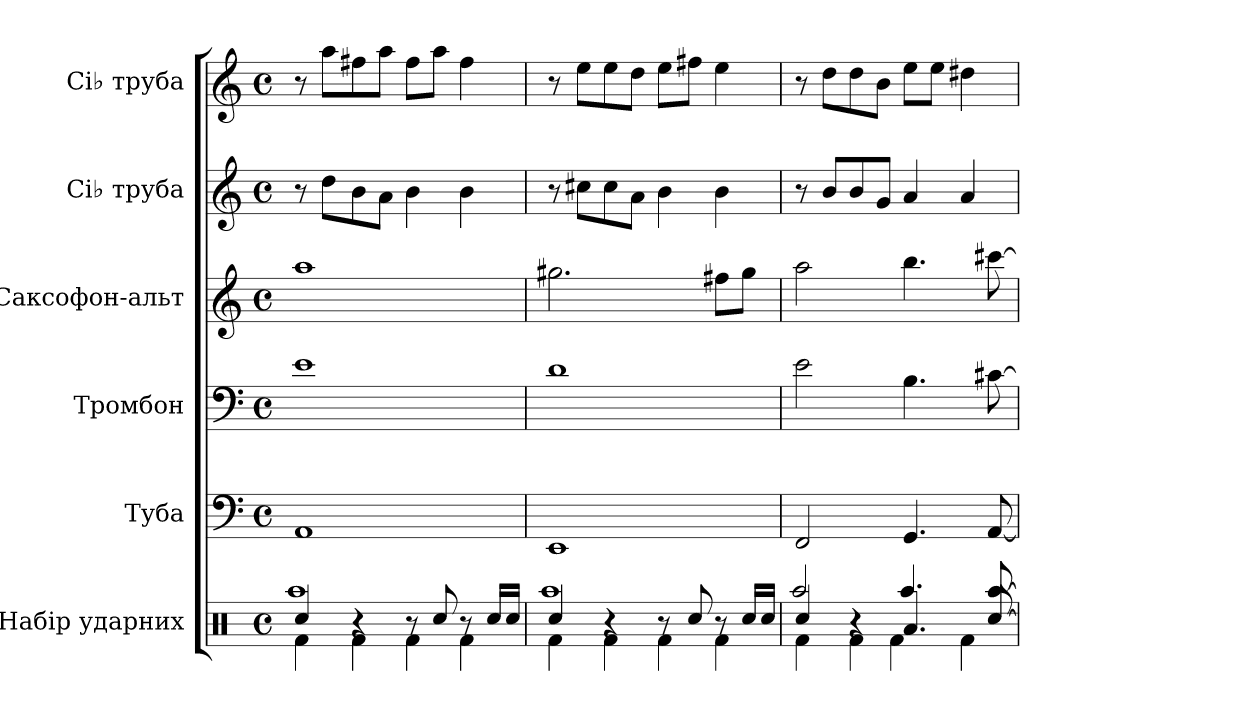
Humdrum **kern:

**kern	**kern	**kern	**kern	**kern	**kern
*part6	*part5	*part4	*part3	*part2	*part1
*staff6	*staff5	*staff4	*staff3	*staff2	*staff1
*I"Набір ударних	*I"Туба	*I"Тромбон	*I"Саксофон-альт	*I"Сі♭ труба	*I"Сі♭ труба
*clefX	*clefF4	*clefF4	*clefG2	*clefG2	*clefG2
*	*	*	*ITrd5c9	*ITrd1c2	*ITrd1c2
*k[]	*k[]	*k[]	*k[b-e-a-]	*k[b-e-]	*k[b-e-]
*M4/4	*M4/4	*M4/4	*M4/4	*M4/4	*M4/4
*met(c)	*met(c)	*met(c)	*met(c)	*met(c)	*met(c)
=1	=1	=1	=1	=1	=1
*^	*	*	*	*	*
*	*^	*	*	*	*	*
4Rcc/	4Rf\	1Raa	1AA	1e	1cc	8r	8r
.	.	.	.	.	.	8cc\L	8gg\L
4r	4Rf\	.	.	.	.	8a\	8een\
.	.	.	.	.	.	8g\J	8gg\J
8r	4Rf\	.	.	.	.	4a\	8ee\L
8Rcc/	.	.	.	.	.	.	8gg\J
8r	4Rf\	.	.	.	.	4a\	4ee\
16Rcc/LL	.	.	.	.	.	.	.
16Rcc/JJ	.	.	.	.	.	.	.
=2	=2	=2	=2	=2	=2	=2	=2
4Rcc/	4Rf\	1Raa	1EE	1d	2.bn\	8r	8r
.	.	.	.	.	.	8bn\L	8dd\L
4r	4Rf\	.	.	.	.	8b\	8dd\
.	.	.	.	.	.	8g\J	8cc\J
8r	4Rf\	.	.	.	.	4a\	8dd\L
8Rcc/	.	.	.	.	.	.	8een\J
8r	4Rf\	.	.	.	8an\L	4a\	4dd\
16Rcc/LL	.	.	.	.	8b\J	.	.
16Rcc/JJ	.	.	.	.	.	.	.
=3	=3	=3	=3	=3	=3	=3	=3
4Rcc/	4Rf\	2Raa/	2FF/	2e\	2cc\	8r	8r
.	.	.	.	.	.	8a/L	8cc\L
4r	4Rf\	.	.	.	.	8a/	8cc\
.	.	.	.	.	.	8f/J	8a\J
4.Ra/	4Rf\	4.Raa/	4.GG/	4.B\	4.dd\	4g/	8dd\L
.	.	.	.	.	.	.	8dd\J
.	4Rf\	.	.	.	.	4g/	4cc#X\
[8Rcc/	.	[8Raa/	[8AA/	[8c#X\	[8een\	.	.
*v	*v	*v	*	*	*	*	*
=	=	=	=	=	=
*-	*-	*-	*-	*-	*-
